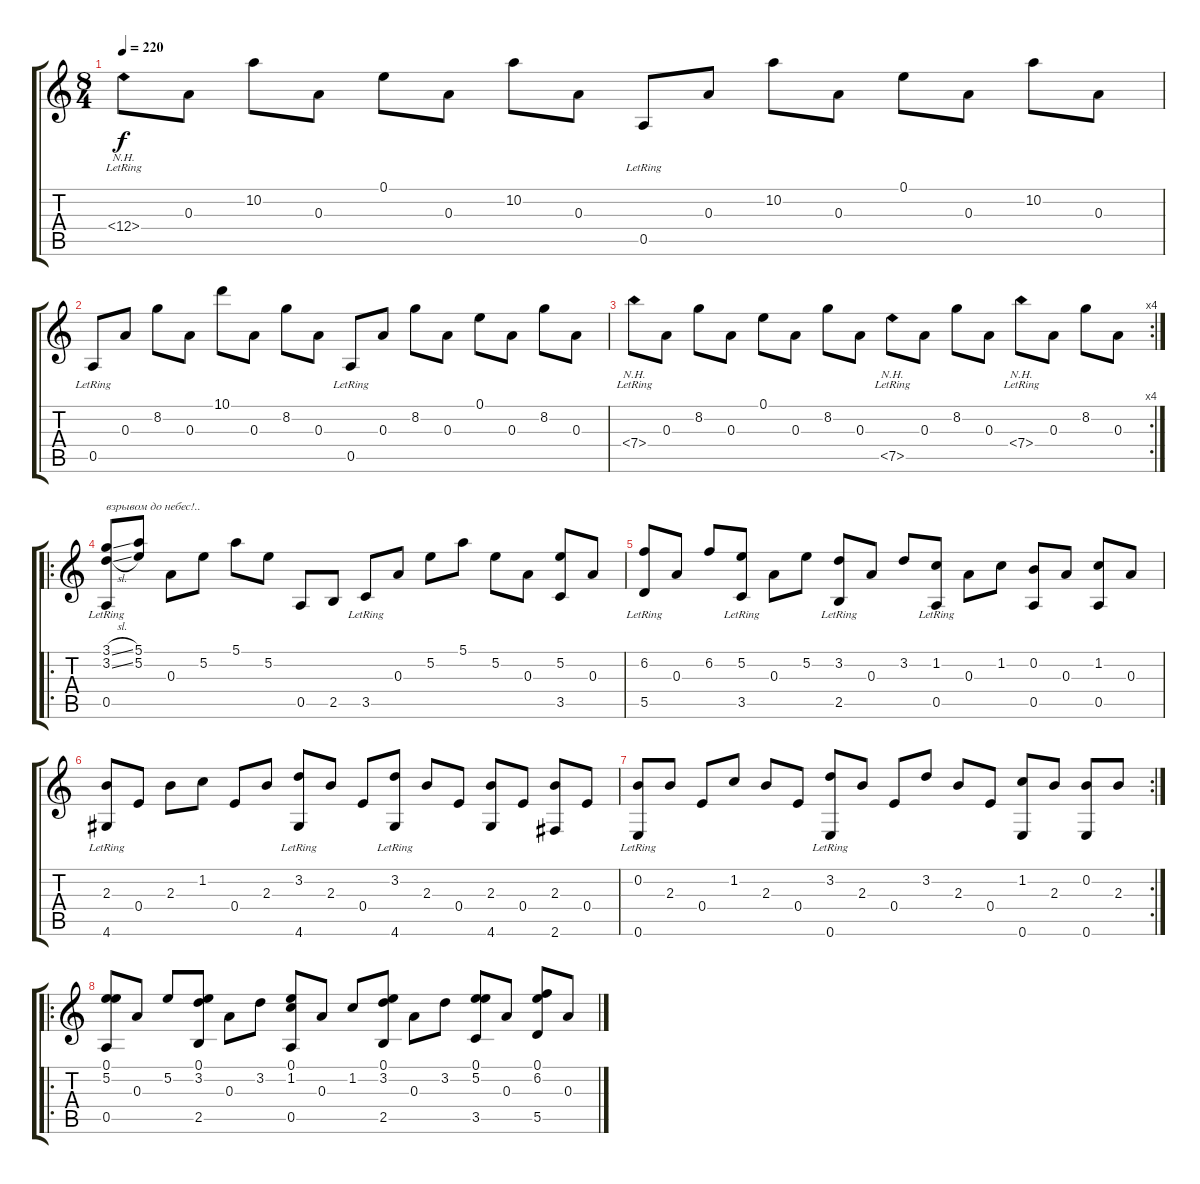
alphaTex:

\track "" {instrument acousticguitarnylon}
\staff {score tabs}
\tuning (E4 B3 A3 E3 A2 E2) {hide}
\ts (8 4)
\tempo 220
\clef g2
\ks c
12.4{nh lr}.8{dy f} 0.3.8 10.2.8 0.3.8 0.1.8 0.3.8 10.2.8 0.3.8 0.5{lr}.8 0.3.8 10.2.8 0.3.8 0.1.8 0.3.8 10.2.8 0.3.8 |
0.5{lr}.8 0.3.8 8.2.8 0.3.8 10.1.8 0.3.8 8.2.8 0.3.8 0.5{lr}.8 0.3.8 8.2.8 0.3.8 0.1.8 0.3.8 8.2.8 0.3.8 |
\rc 4
7.4{nh lr}.8 0.3.8 8.2.8 0.3.8 0.1.8 0.3.8 8.2.8 0.3.8 7.5{nh lr}.8 0.3.8 8.2.8 0.3.8 7.4{nh lr}.8 0.3.8 8.2.8 0.3.8 |
\ro
(3.1{sl} 3.2{sl} 0.5{lr}).8{txt "взрывом до небес!.."} (5.1 5.2).8 0.3.8 5.2.8 5.1.8 5.2.8 0.5.8 2.5.8 3.5{lr}.8 0.3.8 5.2.8 5.1.8 5.2.8 0.3.8 (5.2 3.5).8 0.3.8 |
(6.2 5.5{lr}).8 0.3.8 6.2.8 (5.2 3.5{lr}).8 0.3.8 5.2.8 (3.2 2.5{lr}).8 0.3.8 3.2.8 (1.2 0.5{lr}).8 0.3.8 1.2.8 (0.2 0.5).8 0.3.8 (1.2 0.5).8 0.3.8 |
(2.3 4.6{lr}).8 0.4.8 2.3.8 1.2.8 0.4.8 2.3.8 (3.2 4.6{lr}).8 2.3.8 0.4.8 (3.2 4.6{lr}).8 2.3.8 0.4.8 (2.3 4.6).8 0.4.8 (2.3 2.6).8 0.4.8 |
\rc 2
(0.2 0.6{lr}).8 2.3.8 0.4.8 1.2.8 2.3.8 0.4.8 (3.2 0.6{lr}).8 2.3.8 0.4.8 3.2.8 2.3.8 0.4.8 (1.2 0.6).8 2.3.8 (0.2 0.6).8 2.3.8 |
\ro
(0.1 5.2 0.5).8 0.3.8 5.2.8 (0.1 3.2 2.5).8 0.3.8 3.2.8 (0.1 1.2 0.5).8 0.3.8 1.2.8 (0.1 3.2 2.5).8 0.3.8 3.2.8 (0.1 5.2 3.5).8 0.3.8 (0.1 6.2 5.5).8 0.3.8
